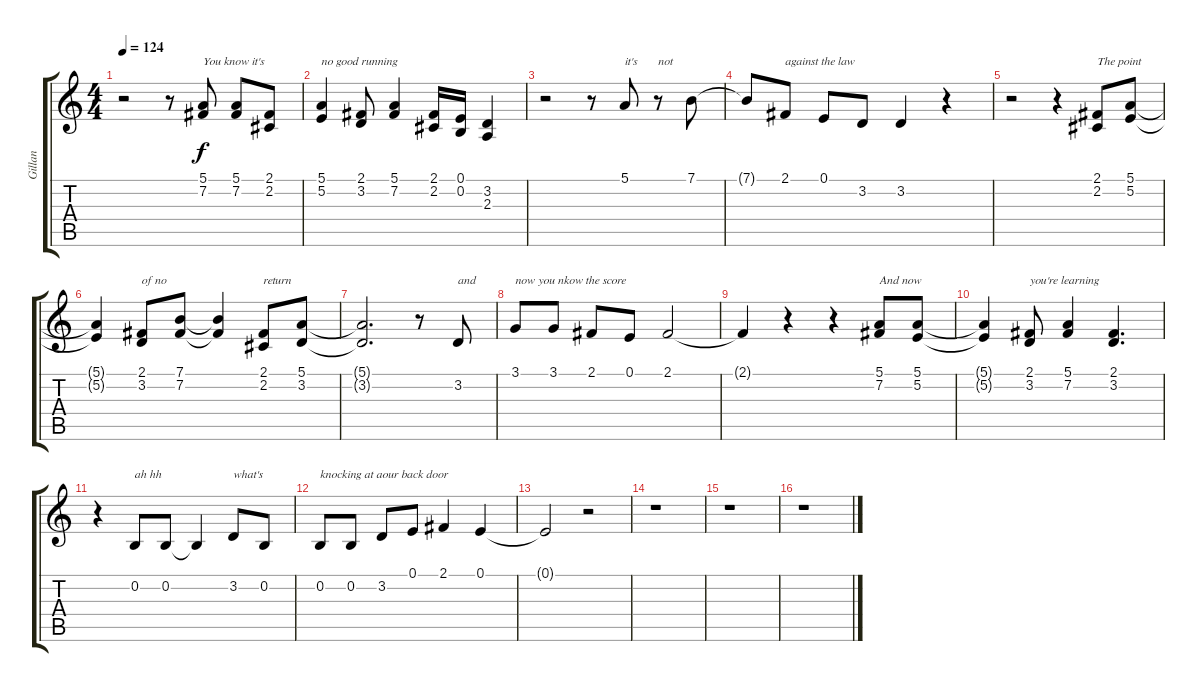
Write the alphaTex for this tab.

\track ("Gillan" "Gillan") {instrument violin}
\staff {score tabs}
\tuning (E4 B3 G3 D3 A2 E2) {hide}
\ts (4 4)
\tempo 124
\clef g2
\ks c
r.2{dy f} r.8 (5.1 7.2).8{txt "You know it's"} (5.1 7.2).8 (2.1 2.2).8 |
(5.1 5.2).4{txt "no good running"} (2.1 3.2).8 (5.1 7.2).4 (2.1 2.2).16 (0.1 0.2).16 (3.2 2.3).4 |
r.2 r.8 5.1.8{txt "it's       not"} r.8 7.1.8 |
7.1{t}.8 2.1.8{txt "against the law"} 0.1.8 3.2.8 3.2.4 r.4 |
r.2 r.4 (2.1 2.2).8{txt "The point"} (5.1 5.2).8 |
(5.1{t} 5.2{t}).4 (2.1 3.2).8{txt "of no"} (7.1 7.2).8 (7.1{t} 7.2{t}).4 (2.1 2.2).8{txt "return"} (5.1 3.2).8 |
(5.1{t} 3.2{t}).2{d} r.8 3.2.8{txt "and"} |
3.1.8{txt "now you nkow the score"} 3.1.8 2.1.8 0.1.8 2.1.2 |
2.1{t}.4 r.4 r.4 (5.1 7.2).8{txt "And now"} (5.1 5.2).8 |
(5.1{t} 5.2{t}).4 (2.1 3.2).8{txt "you're learning"} (5.1 7.2).4 (2.1 3.2).4{d} |
r.4 0.2.8{txt "ah hh"} 0.2.8 0.2{t}.4 3.2.8{txt "what's"} 0.2.8 |
0.2.8{txt "knocking at aour back door"} 0.2.8 3.2.8 0.1.8 2.1.4 0.1.4 |
0.1{t}.2 r.2 |
r.1 |
r.1 |
r.1
